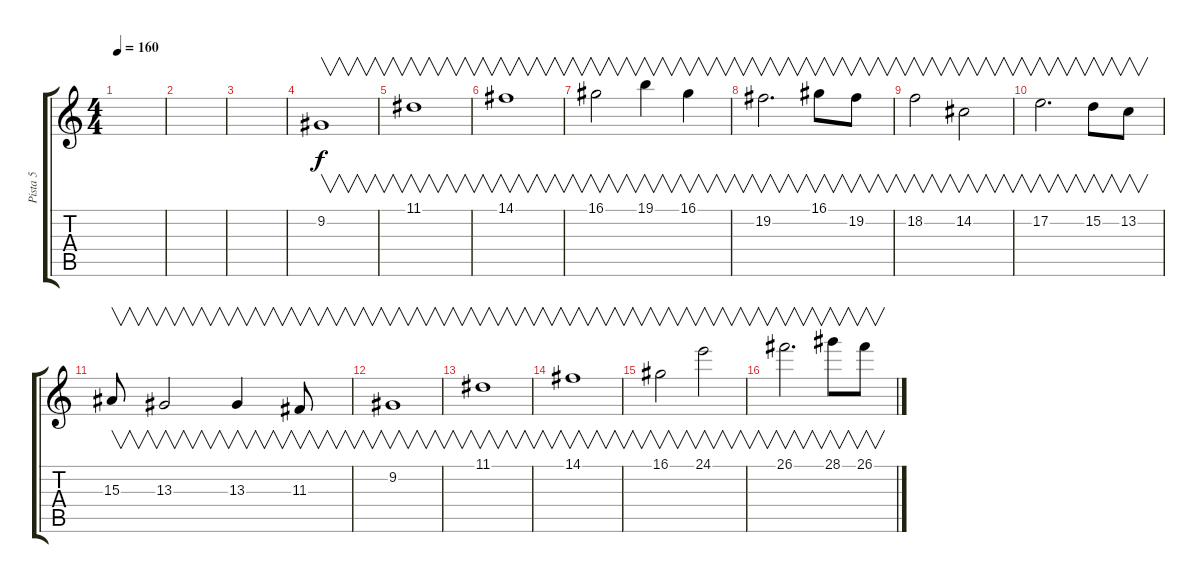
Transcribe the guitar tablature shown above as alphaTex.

\track ("Pista 5" "Pista 5") {instrument whistle}
\staff {score tabs}
\tuning (E4 B3 G3 D3 A2 E2) {hide}
\ts (4 4)
\tempo 160
\clef g2
\ks c
|
|
|
9.2.1{v} |
11.1.1{v} |
14.1.1{v} |
16.1.2{v} 19.1.4{v} 16.1.4{v} |
19.2.2{v d} 16.1.8{v} 19.2.8{v} |
18.2.2{v} 14.2.2{v} |
17.2.2{v d} 15.2.8{v} 13.2.8{v} |
15.3.8{v} 13.3.2{v} 13.3.4{v} 11.3.8{v} |
9.2.1{v} |
11.1.1{v} |
14.1.1{v} |
16.1.2{v} 24.1.2{v} |
26.1.2{v d} 28.1.8{v} 26.1.8{v}
